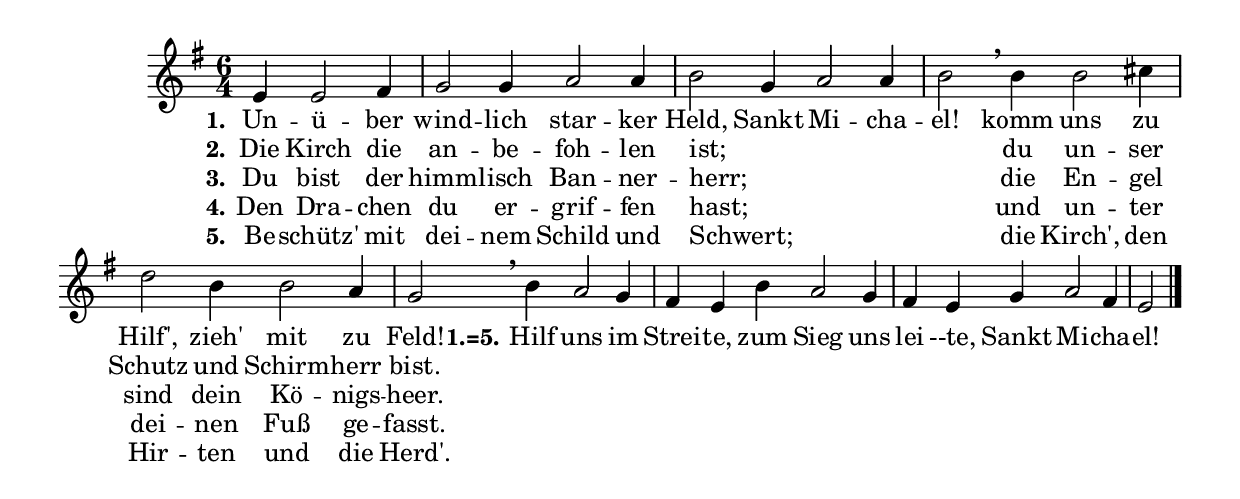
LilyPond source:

\version "2.22.2"
\language deutsch
%GL 275

melody = \fixed c' {
  \key e \minor
  \time 6/4
  \partial 1
  e4 2 fis4 | g2 4 a2 4 | h2
  g4 a2 4 | h2 \breathe
  4 2 cis'4 | d'2 h4 h2 a4 | g2 \breathe
  h4 a2 g4 | fis e h a2 g4 | fis e g a2 fis4 | e2 \bar "|."
}
Lyrics.I = \lyricmode {
  \set stanza = "1."
  Un -- ü -- ber wind -- lich star -- ker Held,
  Sankt Mi -- cha -- el!
  komm uns zu Hilf', zieh' mit zu Feld!
  \set stanza = "1.=5."
  Hilf uns im Strei -- te,
  zum Sieg uns lei --te,
  Sankt Mi -- cha -- el!
}
Lyrics.II = \lyricmode {
  \set stanza = "2."
  Die Kirch die an -- be -- foh -- len ist;
  _ _ _ _
  du un -- ser Schutz und Schirm -- herr bist.
}
Lyrics.III = \lyricmode {
  \set stanza = "3."
  Du bist der himm -- lisch Ban -- ner -- herr;
  _ _ _ _
  die En -- gel sind dein Kö -- nigs -- heer.
}
Lyrics.IV = \lyricmode {
  \set stanza = "4."
  Den Dra -- chen du er -- grif -- fen hast;
  _ _ _ _
  und un -- ter dei -- nen Fuß ge -- fasst.
}
Lyrics.V = \lyricmode {
  \set stanza = "5."
  Be -- schütz' mit dei -- nem Schild und Schwert;
  _ _ _ _
  die Kirch', den Hir -- ten und die Herd'.
}
\score {
  <<
  \new Staff {
    \new Voice = "melody" \melody
  }
    \new Lyrics \lyricsto "melody" {\Lyrics.I}
    \new Lyrics \lyricsto "melody" {\Lyrics.II}
    \new Lyrics \lyricsto "melody" {\Lyrics.III}
    \new Lyrics \lyricsto "melody" {\Lyrics.IV}
    \new Lyrics \lyricsto "melody" {\Lyrics.V}
    >>
    \layout {
      \context {
        \Score
        \omit BarNumber
      }
  }
}
